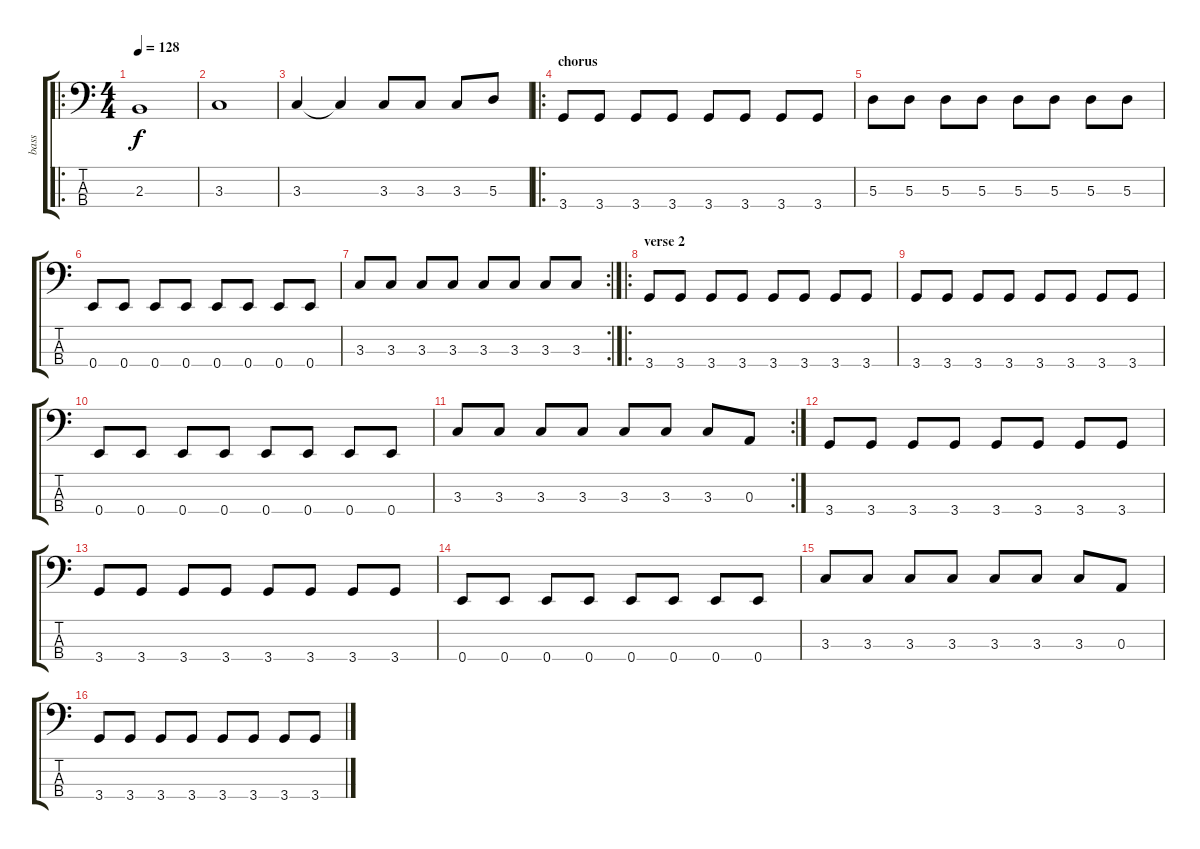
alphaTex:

\track ("bass" "bass") {instrument electricbasspick}
\staff {score tabs}
\tuning (G2 D2 A1 E1) {hide}
\ro
\ts (4 4)
\tempo 128
\clef f4
\ks c
2.3.1{dy f} |
3.3.1 |
3.3.4 3.3{t}.4 3.3.8 3.3.8 3.3.8 5.3.8 |
\ro
\section ("" "chorus")
3.4.8 3.4.8 3.4.8 3.4.8 3.4.8 3.4.8 3.4.8 3.4.8 |
5.3.8 5.3.8 5.3.8 5.3.8 5.3.8 5.3.8 5.3.8 5.3.8 |
0.4.8 0.4.8 0.4.8 0.4.8 0.4.8 0.4.8 0.4.8 0.4.8 |
\rc 2
3.3.8 3.3.8 3.3.8 3.3.8 3.3.8 3.3.8 3.3.8 3.3.8 |
\ro
\section ("" "verse 2")
3.4.8 3.4.8 3.4.8 3.4.8 3.4.8 3.4.8 3.4.8 3.4.8 |
3.4.8 3.4.8 3.4.8 3.4.8 3.4.8 3.4.8 3.4.8 3.4.8 |
0.4.8 0.4.8 0.4.8 0.4.8 0.4.8 0.4.8 0.4.8 0.4.8 |
\rc 2
3.3.8 3.3.8 3.3.8 3.3.8 3.3.8 3.3.8 3.3.8 0.3.8 |
3.4.8 3.4.8 3.4.8 3.4.8 3.4.8 3.4.8 3.4.8 3.4.8 |
3.4.8 3.4.8 3.4.8 3.4.8 3.4.8 3.4.8 3.4.8 3.4.8 |
0.4.8 0.4.8 0.4.8 0.4.8 0.4.8 0.4.8 0.4.8 0.4.8 |
3.3.8 3.3.8 3.3.8 3.3.8 3.3.8 3.3.8 3.3.8 0.3.8 |
3.4.8 3.4.8 3.4.8 3.4.8 3.4.8 3.4.8 3.4.8 3.4.8
